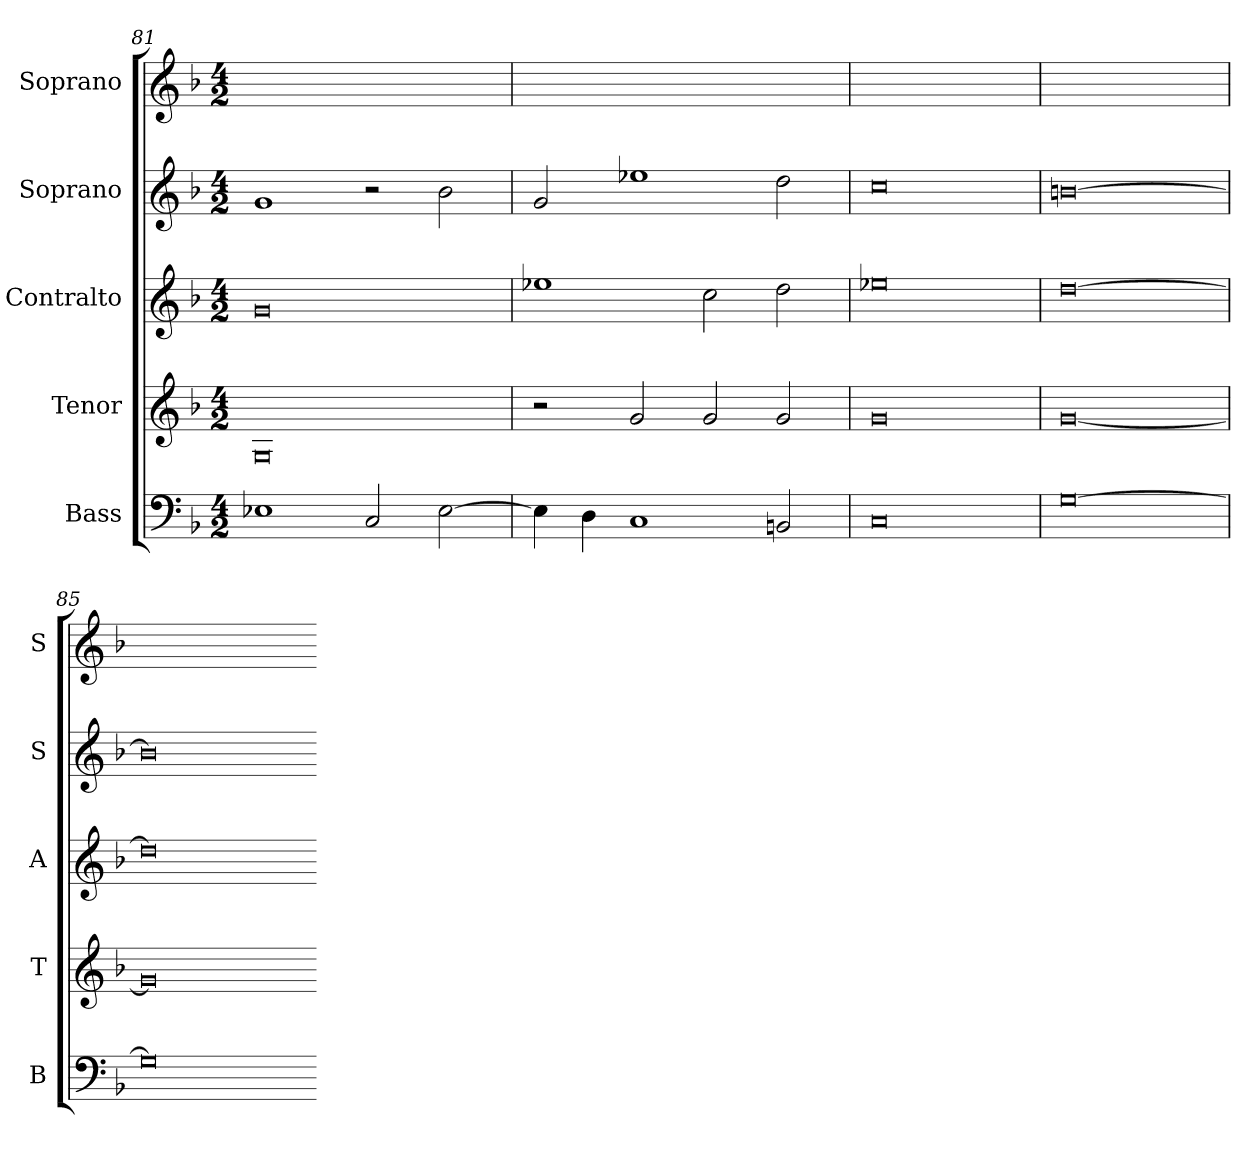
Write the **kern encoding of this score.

**kern	**kern	**kern	**kern	**kern
*part5	*part4	*part3	*part2	*part1
*staff5	*staff4	*staff3	*staff2	*staff1
*I"Bass	*I"Tenor	*I"Contralto	*I"Soprano	*I"Soprano
*I'B	*I'T	*I'A	*I'S	*I'S
*clefF4	*clefG2	*clefG2	*clefG2	*clefG2
*k[b-]	*k[b-]	*k[b-]	*k[b-]	*k[b-]
*G:dor	*G:dor	*G:dor	*G:dor	*G:dor
*M4/2	*M4/2	*M4/2	*M4/2	*M4/2
=81	=81	=81	=81	=81
1E-X	0G	0g	1g	0ryy
2C	.	.	2r	.
[2E-	.	.	2b-	.
=82	=82	=82	=82	=82
4E-]	2r	1ee-X	2g	0ryy
4D	.	.	.	.
1C	2g	.	1ee-X	.
.	2g	2cc	.	.
2BBn	2g	2dd	2dd	.
=83	=83	=83	=83	=83
0C	0g	0ee-X	0cc	0ryy
=84	=84	=84	=84	=84
[0G	[0g	[0dd	[0bn	0ryy
=85	=85	=85	=85	=85
0G]	0g]	0dd]	0b]	0ryy
=-	=-	=-	=-	=-
*-	*-	*-	*-	*-
